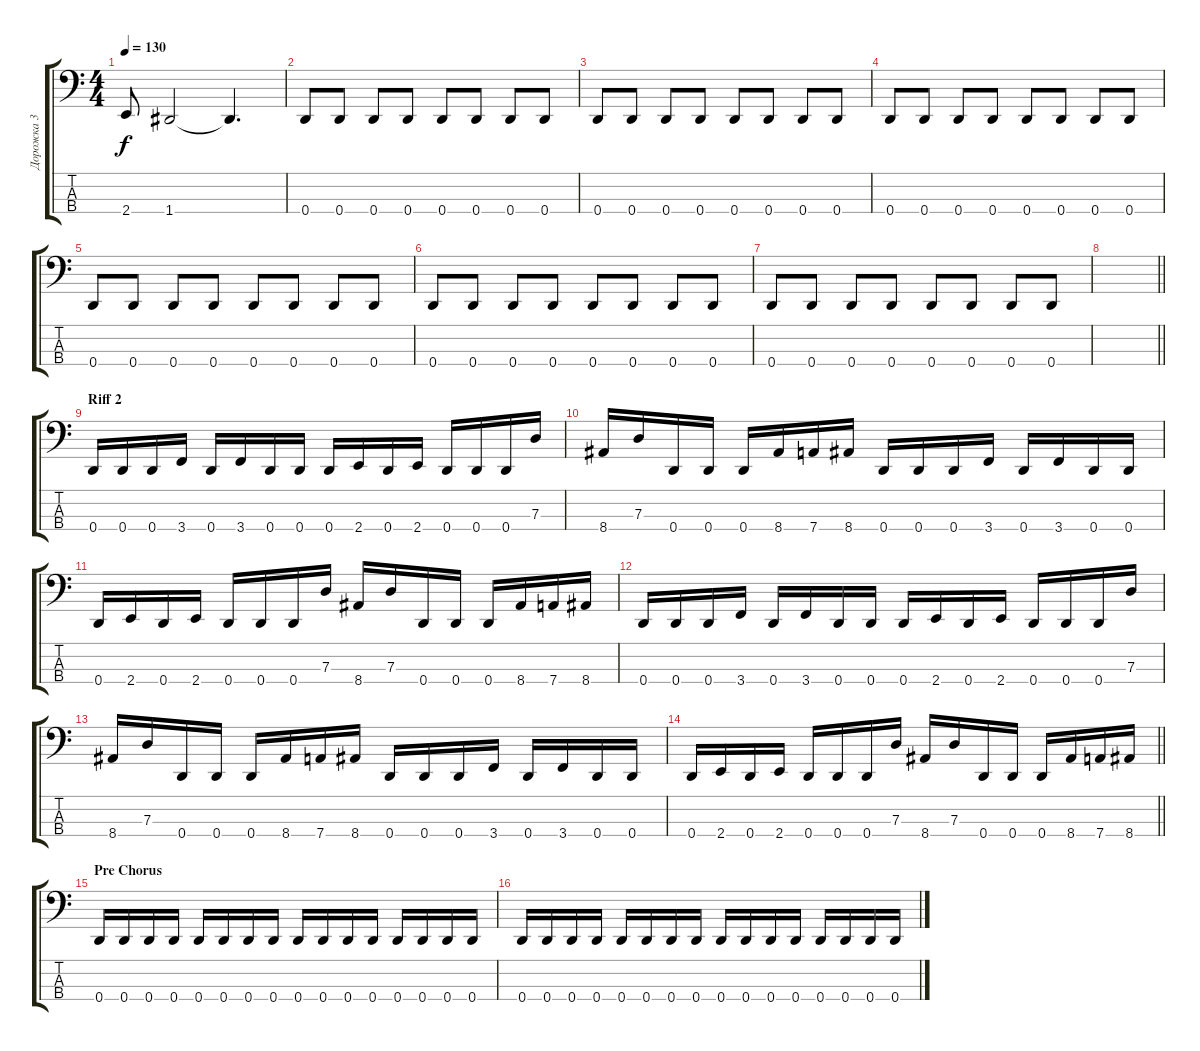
\track ("Дорожка 3" "Дорожка 3") {instrument electricbassfinger}
\staff {score tabs}
\tuning (F2 C2 G1 D1) {hide}
\ts (4 4)
\tempo 130
\clef f4
\ks c
2.4{t}.8{dy f} 1.4.2 1.4{t}.4{d} |
0.4.8 0.4.8 0.4.8 0.4.8 0.4.8 0.4.8 0.4.8 0.4.8 |
0.4.8 0.4.8 0.4.8 0.4.8 0.4.8 0.4.8 0.4.8 0.4.8 |
0.4.8 0.4.8 0.4.8 0.4.8 0.4.8 0.4.8 0.4.8 0.4.8 |
0.4.8 0.4.8 0.4.8 0.4.8 0.4.8 0.4.8 0.4.8 0.4.8 |
0.4.8 0.4.8 0.4.8 0.4.8 0.4.8 0.4.8 0.4.8 0.4.8 |
0.4.8 0.4.8 0.4.8 0.4.8 0.4.8 0.4.8 0.4.8 0.4.8 |
\barLineRight lightlight
|
\section ("" "Riff 2")
0.4.16 0.4.16 0.4.16 3.4.16 0.4.16 3.4.16 0.4.16 0.4.16 0.4.16 2.4.16 0.4.16 2.4.16 0.4.16 0.4.16 0.4.16 7.3.16 |
8.4.16 7.3.16 0.4.16 0.4.16 0.4.16 8.4.16 7.4.16 8.4.16 0.4.16 0.4.16 0.4.16 3.4.16 0.4.16 3.4.16 0.4.16 0.4.16 |
0.4.16 2.4.16 0.4.16 2.4.16 0.4.16 0.4.16 0.4.16 7.3.16 8.4.16 7.3.16 0.4.16 0.4.16 0.4.16 8.4.16 7.4.16 8.4.16 |
0.4.16 0.4.16 0.4.16 3.4.16 0.4.16 3.4.16 0.4.16 0.4.16 0.4.16 2.4.16 0.4.16 2.4.16 0.4.16 0.4.16 0.4.16 7.3.16 |
8.4.16 7.3.16 0.4.16 0.4.16 0.4.16 8.4.16 7.4.16 8.4.16 0.4.16 0.4.16 0.4.16 3.4.16 0.4.16 3.4.16 0.4.16 0.4.16 |
\barLineRight lightlight
0.4.16 2.4.16 0.4.16 2.4.16 0.4.16 0.4.16 0.4.16 7.3.16 8.4.16 7.3.16 0.4.16 0.4.16 0.4.16 8.4.16 7.4.16 8.4.16 |
\section ("" "Pre Chorus")
0.4.16 0.4.16 0.4.16 0.4.16 0.4.16 0.4.16 0.4.16 0.4.16 0.4.16 0.4.16 0.4.16 0.4.16 0.4.16 0.4.16 0.4.16 0.4.16 |
0.4.16 0.4.16 0.4.16 0.4.16 0.4.16 0.4.16 0.4.16 0.4.16 0.4.16 0.4.16 0.4.16 0.4.16 0.4.16 0.4.16 0.4.16 0.4.16
